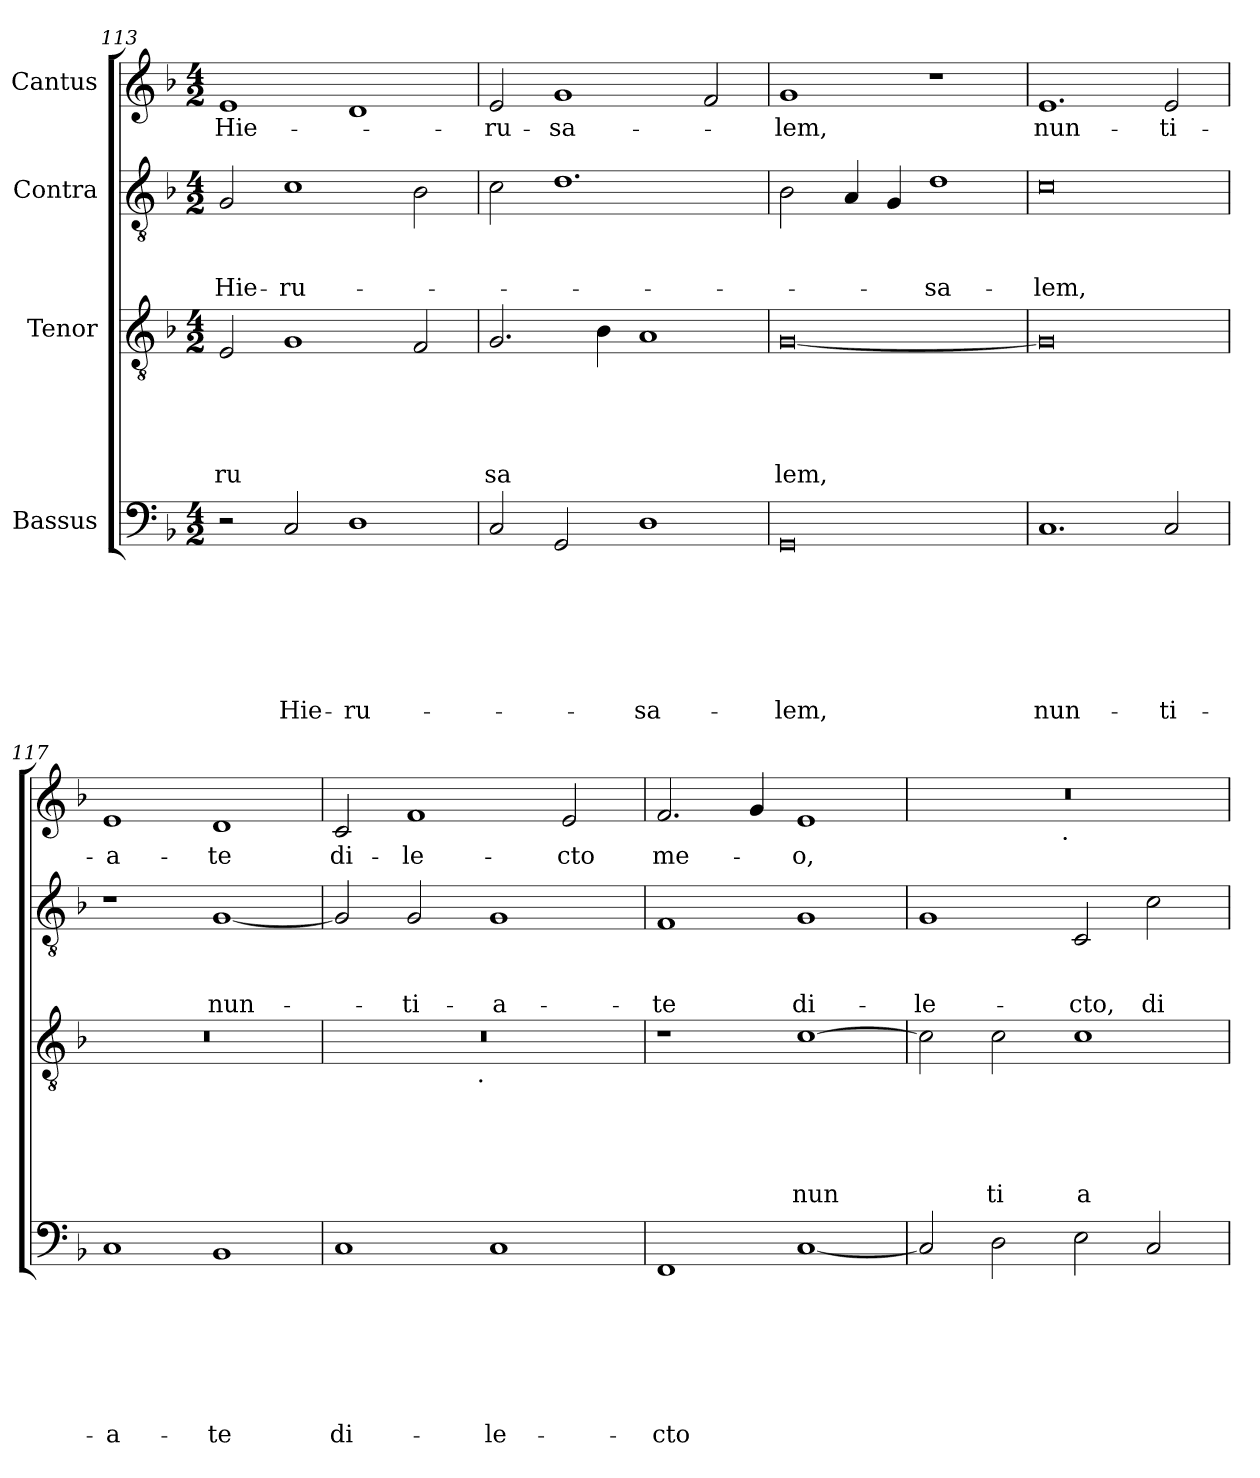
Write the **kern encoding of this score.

**kern	**text	**text	**text	**text	**text	**text	**text	**kern	**text	**text	**text	**text	**text	**kern	**text	**text	**text	**kern	**text
*part4	*part4	*part4	*part4	*part4	*part4	*part4	*part4	*part3	*part3	*part3	*part3	*part3	*part3	*part2	*part2	*part2	*part2	*part1	*part1
*staff4	*staff4	*staff4	*staff4	*staff4	*staff4	*staff4	*staff4	*staff3	*staff3	*staff3	*staff3	*staff3	*staff3	*staff2	*staff2	*staff2	*staff2	*staff1	*staff1
*I"Bassus	*	*	*	*	*	*	*	*I"Tenor	*	*	*	*	*	*I"Contra	*	*	*	*I"Cantus	*
*clefF4	*	*	*	*	*	*	*	*clefGv2	*	*	*	*	*	*clefGv2	*	*	*	*clefG2	*
*k[b-]	*	*	*	*	*	*	*	*k[b-]	*	*	*	*	*	*k[b-]	*	*	*	*k[b-]	*
*F:	*	*	*	*	*	*	*	*F:	*	*	*	*	*	*F:	*	*	*	*F:	*
*M4/2	*	*	*	*	*	*	*	*M4/2	*	*	*	*	*	*M4/2	*	*	*	*M4/2	*
=113	=113	=113	=113	=113	=113	=113	=113	=113	=113	=113	=113	=113	=113	=113	=113	=113	=113	=113	=113
!	!	!	!	!	!	!	!	!	!	!	!	!	!LO:LY:b	!	!	!	!LO:LY:b	!	!LO:LY:b
2r	.	.	.	.	.	.	.	2E/	.	.	.	.	ru	2G/	.	.	Hie-	1e	Hie-
!	!	!	!	!	!	!	!LO:LY:b	!	!	!	!	!	!	!	!	!	!LO:LY:b	!	!
2C/	.	.	.	.	.	.	Hie-	1G	.	.	.	.	.	1c	.	.	-ru-	.	.
!	!	!	!	!	!	!	!LO:LY:b	!	!	!	!	!	!	!	!	!	!	!	!
1D	.	.	.	.	.	.	-ru-	.	.	.	.	.	.	.	.	.	.	1d	.
.	.	.	.	.	.	.	.	2F/	.	.	.	.	.	2B-\	.	.	.	.	.
=114	=114	=114	=114	=114	=114	=114	=114	=114	=114	=114	=114	=114	=114	=114	=114	=114	=114	=114	=114
!	!	!	!	!	!	!	!	!	!	!	!	!	!LO:LY:b	!	!	!	!	!	!LO:LY:b
2C/	.	.	.	.	.	.	.	2.G/	.	.	.	.	sa	2c\	.	.	.	2e/	-ru-
!	!	!	!	!	!	!	!	!	!	!	!	!	!	!	!	!	!	!	!LO:LY:b
2GG/	.	.	.	.	.	.	.	.	.	.	.	.	.	1.d	.	.	.	1g	-sa-
.	.	.	.	.	.	.	.	4B-\	.	.	.	.	.	.	.	.	.	.	.
!	!	!	!	!	!	!	!LO:LY:b	!	!	!	!	!	!	!	!	!	!	!	!
1D	.	.	.	.	.	.	-sa-	1A	.	.	.	.	.	.	.	.	.	.	.
.	.	.	.	.	.	.	.	.	.	.	.	.	.	.	.	.	.	2f/	.
=115	=115	=115	=115	=115	=115	=115	=115	=115	=115	=115	=115	=115	=115	=115	=115	=115	=115	=115	=115
!	!	!	!	!	!	!	!LO:LY:b	!	!	!	!	!	!LO:LY:b	!	!	!	!	!	!LO:LY:b
0GG	.	.	.	.	.	.	-lem,	[<0G	.	.	.	.	lem,	2B-\	.	.	.	1g	-lem,
.	.	.	.	.	.	.	.	.	.	.	.	.	.	4A/	.	.	.	.	.
.	.	.	.	.	.	.	.	.	.	.	.	.	.	4G/	.	.	.	.	.
!	!	!	!	!	!	!	!	!	!	!	!	!	!	!	!	!	!LO:LY:b	!	!
.	.	.	.	.	.	.	.	.	.	.	.	.	.	1d	.	.	-sa-	1r	.
=116	=116	=116	=116	=116	=116	=116	=116	=116	=116	=116	=116	=116	=116	=116	=116	=116	=116	=116	=116
!	!	!	!	!	!	!	!LO:LY:b	!	!	!	!	!	!	!	!	!	!LO:LY:b	!	!LO:LY:b
1.C	.	.	.	.	.	.	nun-	0G]	.	.	.	.	.	0c	.	.	-lem,	1.e	nun-
!	!	!	!	!	!	!	!LO:LY:b	!	!	!	!	!	!	!	!	!	!	!	!LO:LY:b
2C/	.	.	.	.	.	.	-ti-	.	.	.	.	.	.	.	.	.	.	2e/	-ti-
=117	=117	=117	=117	=117	=117	=117	=117	=117	=117	=117	=117	=117	=117	=117	=117	=117	=117	=117	=117
!	!	!	!	!	!	!	!LO:LY:b	!	!	!	!	!	!	!	!	!	!	!	!LO:LY:b
1C	.	.	.	.	.	.	-a-	0r	.	.	.	.	.	1r	.	.	.	1e	-a-
!	!	!	!	!	!	!	!LO:LY:b	!	!	!	!	!	!	!	!	!	!LO:LY:b	!	!LO:LY:b
1BB-	.	.	.	.	.	.	-te	.	.	.	.	.	.	[<1G	.	.	nun-	1d	-te
=118	=118	=118	=118	=118	=118	=118	=118	=118	=118	=118	=118	=118	=118	=118	=118	=118	=118	=118	=118
!	!	!	!	!	!	!	!LO:LY:b	!	!	!	!	!	!	!	!	!	!	!	!LO:LY:b
*	*	*	*	*	*	*	*	*^	*	*	*	*	*	*	*	*	*	*	*
1C	.	.	.	.	.	.	di-	0r	2ryy	.	.	.	.	.	2G/]	.	.	.	2c/	di-
!	!	!	!	!	!	!	!	!	!	!	!	!	!	!	!	!	!	!LO:LY:b	!	!LO:LY:b
.	.	.	.	.	.	.	.	.	4...ryy	.	.	.	.	.	2G/	.	.	-ti-	1f	-le-
!	!	!	!	!	!	!	!	!	!LO:TX:b:t=.	!	!	!	!	!	!	!	!	!	!	!
.	.	.	.	.	.	.	.	.	1ryy	.	.	.	.	.	.	.	.	.	.	.
!	!	!	!	!	!	!	!LO:LY:b	!	!	!	!	!	!	!	!	!	!	!LO:LY:b	!	!
1C	.	.	.	.	.	.	-le-	.	.	.	.	.	.	.	1G	.	.	-a-	.	.
!	!	!	!	!	!	!	!	!	!	!	!	!	!	!	!	!	!	!	!	!LO:LY:b
.	.	.	.	.	.	.	.	.	.	.	.	.	.	.	.	.	.	.	2e/	-cto
.	.	.	.	.	.	.	.	.	32ryy	.	.	.	.	.	.	.	.	.	.	.
=119	=119	=119	=119	=119	=119	=119	=119	=119	=119	=119	=119	=119	=119	=119	=119	=119	=119	=119	=119	=119
!	!	!	!	!	!	!	!LO:LY:b	!	!	!	!	!	!	!	!	!	!	!LO:LY:b	!	!LO:LY:b
*	*	*	*	*	*	*	*	*v	*v	*	*	*	*	*	*	*	*	*	*	*
1FF	.	.	.	.	.	.	-cto	1r	.	.	.	.	.	1F	.	.	-te	2.f/	me-
.	.	.	.	.	.	.	.	.	.	.	.	.	.	.	.	.	.	4g/	.
!	!	!	!	!	!	!	!	!	!	!	!	!	!LO:LY:b	!	!	!	!LO:LY:b	!	!LO:LY:b
[<1C	.	.	.	.	.	.	.	[>1c	.	.	.	.	nun	1G	.	.	di-	1e	-o,
=120	=120	=120	=120	=120	=120	=120	=120	=120	=120	=120	=120	=120	=120	=120	=120	=120	=120	=120	=120
!	!	!	!	!	!	!	!	!	!	!	!	!	!	!	!	!	!LO:LY:b	!	!
*	*	*	*	*	*	*	*	*	*	*	*	*	*	*	*	*	*	*^	*
2C/]	.	.	.	.	.	.	.	2c\]	.	.	.	.	.	1G	.	.	-le-	0r	2ryy	.
!	!	!	!	!	!	!	!	!	!	!	!	!	!LO:LY:b	!	!	!	!	!	!	!
2D\	.	.	.	.	.	.	.	2c\	.	.	.	.	ti	.	.	.	.	.	4...ryy	.
!	!	!	!	!	!	!	!	!	!	!	!	!	!	!	!	!	!	!	!LO:TX:b:t=.	!
.	.	.	.	.	.	.	.	.	.	.	.	.	.	.	.	.	.	.	1ryy	.
!	!	!	!	!	!	!	!	!	!	!	!	!	!LO:LY:b	!	!	!	!LO:LY:b	!	!	!
2E\	.	.	.	.	.	.	.	1c	.	.	.	.	a	2C/	.	.	-cto,	.	.	.
!	!	!	!	!	!	!	!	!	!	!	!	!	!	!	!	!	!LO:LY:b	!	!	!
2C/	.	.	.	.	.	.	.	.	.	.	.	.	.	2c\	.	.	di-	.	.	.
.	.	.	.	.	.	.	.	.	.	.	.	.	.	.	.	.	.	.	32ryy	.
*	*	*	*	*	*	*	*	*	*	*	*	*	*	*	*	*	*	*v	*v	*
=	=	=	=	=	=	=	=	=	=	=	=	=	=	=	=	=	=	=	=
*-	*-	*-	*-	*-	*-	*-	*-	*-	*-	*-	*-	*-	*-	*-	*-	*-	*-	*-	*-
